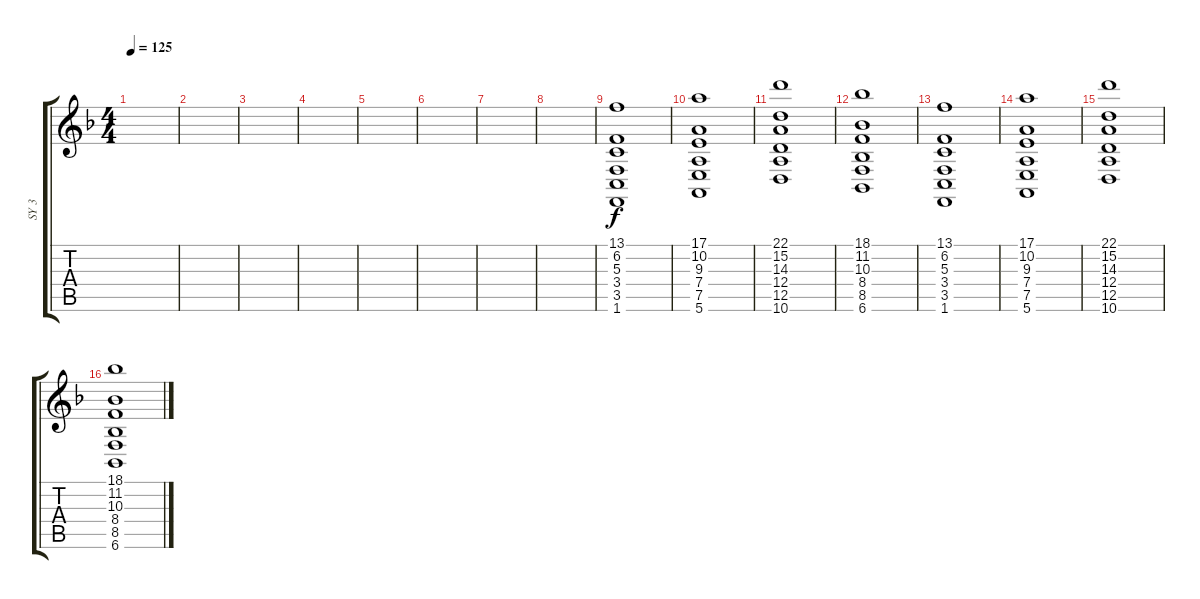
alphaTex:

\track ("SY 3" "SY 3") {instrument synthstrings2}
\staff {score tabs}
\tuning (E4 B3 G3 D3 A2 E2) {hide}
\ts (4 4)
\tempo 125
\clef g2
\ks f
|
|
|
|
|
|
|
|
(13.1 6.2 5.3 3.4 3.5 1.6).1 |
(17.1 10.2 9.3 7.4 7.5 5.6).1 |
(22.1 15.2 14.3 12.4 12.5 10.6).1 |
(18.1 11.2 10.3 8.4 8.5 6.6).1 |
(13.1 6.2 5.3 3.4 3.5 1.6).1 |
(17.1 10.2 9.3 7.4 7.5 5.6).1 |
(22.1 15.2 14.3 12.4 12.5 10.6).1 |
(18.1 11.2 10.3 8.4 8.5 6.6).1
